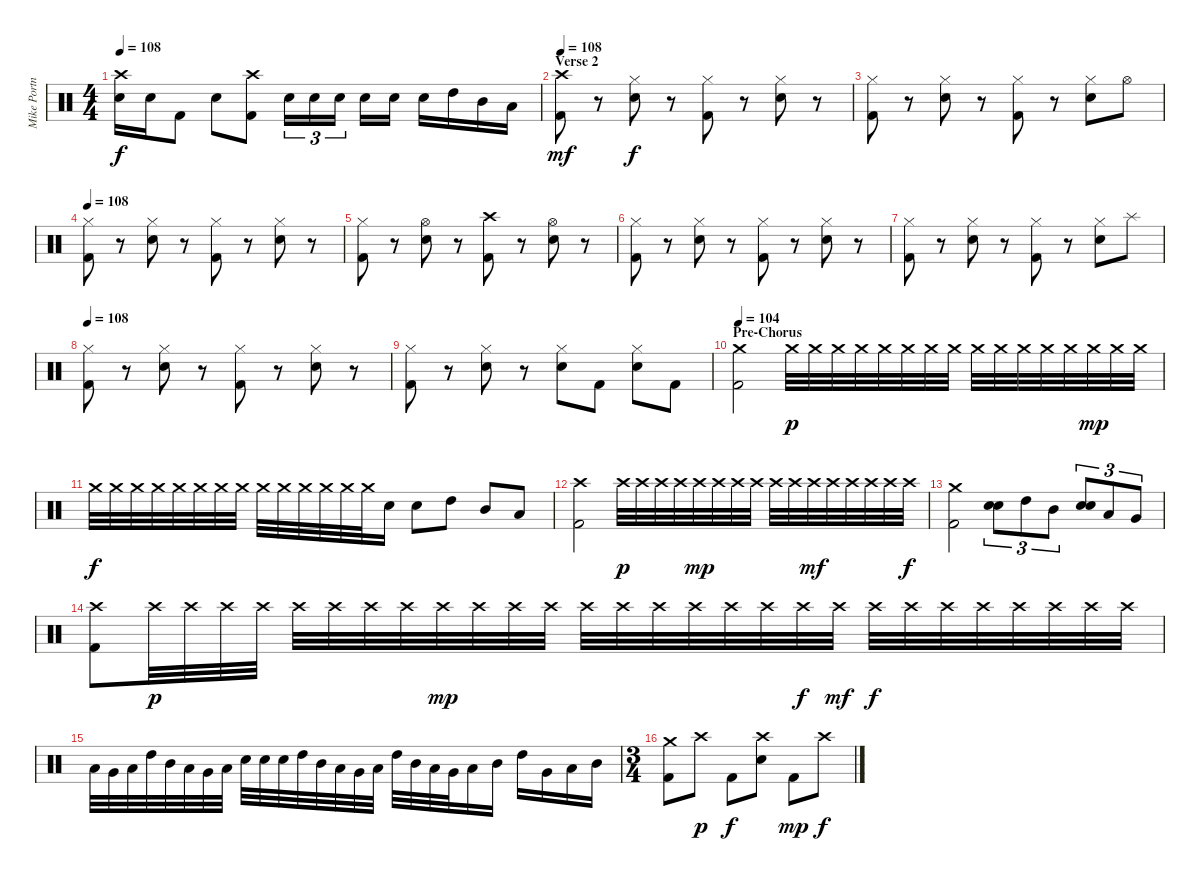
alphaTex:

\track ("Mike Portnoy" "Mike Portn") {instrument percussion}
\staff {score}
\articulation defaults
\ts (4 4)
\tempo 108
\clef neutral
\ks c
("Crash high (hit)" "Electric Snare (hit)").16{dy f} "Electric Snare (hit)".16 "Kick (hit) 2".8 "Electric Snare (hit)".8 ("Crash high (hit)" "Kick (hit) 2").8 "Electric Snare (hit)".16{tu (3 2)} "Electric Snare (hit)".16{tu (3 2)} "Electric Snare (hit)".16{tu (3 2)} "Electric Snare (hit)".16 "Electric Snare (hit)".16 "Electric Snare (hit)".16 "High Tom (hit)".16 "Mid Tom (hit)".16 "Low Tom (hit)".16 |
\section ("" "Verse 2")
\tempo 108
("Crash high (hit)" "Kick (hit) 2").8{dy mf} r.8 ("Hi-Hat (closed)" "Electric Snare (hit)").8{dy f} r.8 ("Hi-Hat (closed)" "Kick (hit) 2").8 r.8 ("Hi-Hat (closed)" "Electric Snare (hit)").8 r.8 |
("Hi-Hat (closed)" "Kick (hit) 2").8 r.8 ("Hi-Hat (closed)" "Electric Snare (hit)").8 r.8 ("Hi-Hat (closed)" "Kick (hit) 2").8 r.8 ("Hi-Hat (closed)" "Electric Snare (hit)").8 "Hi-Hat (open)".8 |
\tempo 108
("Hi-Hat (closed)" "Kick (hit) 2").8 r.8 ("Hi-Hat (closed)" "Electric Snare (hit)").8 r.8 ("Hi-Hat (closed)" "Kick (hit) 2").8 r.8 ("Hi-Hat (closed)" "Electric Snare (hit)").8 r.8 |
("Hi-Hat (closed)" "Kick (hit) 2").8 r.8 ("Hi-Hat (open)" "Electric Snare (hit)").8 r.8 ("Crash high (hit)" "Kick (hit) 2").8 r.8 ("Hi-Hat (open)" "Electric Snare (hit)").8 r.8 |
("Hi-Hat (closed)" "Kick (hit) 2").8 r.8 ("Hi-Hat (closed)" "Electric Snare (hit)").8 r.8 ("Hi-Hat (closed)" "Kick (hit) 2").8 r.8 ("Hi-Hat (closed)" "Electric Snare (hit)").8 r.8 |
("Hi-Hat (closed)" "Kick (hit) 2").8 r.8 ("Hi-Hat (closed)" "Electric Snare (hit)").8 r.8 ("Hi-Hat (closed)" "Kick (hit) 2").8 r.8 ("Hi-Hat (closed)" "Electric Snare (hit)").8 "Splash (hit)".8 |
\tempo 108
("Hi-Hat (closed)" "Kick (hit) 2").8 r.8 ("Hi-Hat (closed)" "Electric Snare (hit)").8 r.8 ("Hi-Hat (closed)" "Kick (hit) 2").8 r.8 ("Hi-Hat (closed)" "Electric Snare (hit)").8 r.8 |
("Hi-Hat (closed)" "Kick (hit) 2").8 r.8 ("Hi-Hat (closed)" "Electric Snare (hit)").8 r.8 ("Hi-Hat (closed)" "Electric Snare (hit)").8 "Kick (hit) 2".8 ("Hi-Hat (closed)" "Electric Snare (hit)").8 "Kick (hit) 2".8 |
\section ("" "Pre-Chorus")
\tempo 104
("Crash medium (hit)" "Kick (hit) 2").2 "Crash medium (hit)".32{dy p} "Crash medium (hit)".32 "Crash medium (hit)".32 "Crash medium (hit)".32 "Crash medium (hit)".32 "Crash medium (hit)".32 "Crash medium (hit)".32 "Crash medium (hit)".32 "Crash medium (hit)".32 "Crash medium (hit)".32 "Crash medium (hit)".32 "Crash medium (hit)".32 "Crash medium (hit)".32 "Crash medium (hit)".32{dy mp} "Crash medium (hit)".32 "Crash medium (hit)".32 |
"Crash medium (hit)".32{dy f} "Crash medium (hit)".32 "Crash medium (hit)".32 "Crash medium (hit)".32 "Crash medium (hit)".32 "Crash medium (hit)".32 "Crash medium (hit)".32 "Crash medium (hit)".32 "Crash medium (hit)".32 "Crash medium (hit)".32 "Crash medium (hit)".32 "Crash medium (hit)".32 "Crash medium (hit)".32 "Crash medium (hit)".32 "Electric Snare (hit)".16 "Electric Snare (hit)".8 "High Tom (hit)".8 "Mid Tom (hit)".8 "Low Tom (hit)".8 |
("Crash high (hit)" "Kick (hit) 2").2 "Crash high (hit)".32{dy p} "Crash high (hit)".32 "Crash high (hit)".32 "Crash high (hit)".32 "Crash high (hit)".32{dy mp} "Crash high (hit)".32 "Crash high (hit)".32 "Crash high (hit)".32 "Crash high (hit)".32 "Crash high (hit)".32 "Crash high (hit)".32{dy mf} "Crash high (hit)".32 "Crash high (hit)".32 "Crash high (hit)".32 "Crash high (hit)".32 "Crash high (hit)".32{dy f} |
("Crash medium (hit)" "Kick (hit) 2").2 ("Electric Snare (hit)" "Electric Snare (hit)").8{tu (3 2)} "High Tom (hit)".8{tu (3 2)} "Mid Tom (hit)".8{tu (3 2)} ("Electric Snare (hit)" "Electric Snare (hit)").8{tu (3 2)} "Low Tom (hit)".8{tu (3 2)} "Very Low Tom (hit)".8{tu (3 2)} |
("Crash high (hit)" "Kick (hit) 2").8 "Crash high (hit)".32{dy p} "Crash high (hit)".32 "Crash high (hit)".32 "Crash high (hit)".32 "Crash high (hit)".32 "Crash high (hit)".32 "Crash high (hit)".32 "Crash high (hit)".32 "Crash high (hit)".32{dy mp} "Crash high (hit)".32 "Crash high (hit)".32 "Crash high (hit)".32 "Crash high (hit)".32 "Crash high (hit)".32 "Crash high (hit)".32 "Crash high (hit)".32 "Crash high (hit)".32 "Crash high (hit)".32 "Crash high (hit)".32{dy f} "Crash high (hit)".32{dy mf} "Crash high (hit)".32{dy f} "Crash high (hit)".32 "Crash high (hit)".32 "Crash high (hit)".32 "Crash high (hit)".32 "Crash high (hit)".32 "Crash high (hit)".32 "Crash high (hit)".32 |
"Low Tom (hit)".32 "Very Low Tom (hit)".32 "Low Floor Tom (hit)".32 "High Tom (hit)".32 "Mid Tom (hit)".32 "Low Tom (hit)".32 "Very Low Tom (hit)".32 "Low Floor Tom (hit)".32 "Electric Snare (hit)".32 "Electric Snare (hit)".32 "Electric Snare (hit)".32 "High Tom (hit)".32 "Mid Tom (hit)".32 "Low Tom (hit)".32 "Very Low Tom (hit)".32 "Low Floor Tom (hit)".32 "High Tom (hit)".32 "Mid Tom (hit)".32 "Low Tom (hit)".32 "Very Low Tom (hit)".32 "Low Tom (hit)".16 "Mid Tom (hit)".16 "High Tom (hit)".16 "Very Low Tom (hit)".16 "Low Floor Tom (hit)".16 "Mid Tom (hit)".16 |
\ts (3 4)
("Crash medium (hit)" "Kick (hit) 2").8 "Crash high (hit)".8{dy p} "Kick (hit) 2".8{dy f} ("Crash high (hit)" "Electric Snare (hit)").8 "Kick (hit) 2".8{dy mp} "Crash high (hit)".8{dy f}
